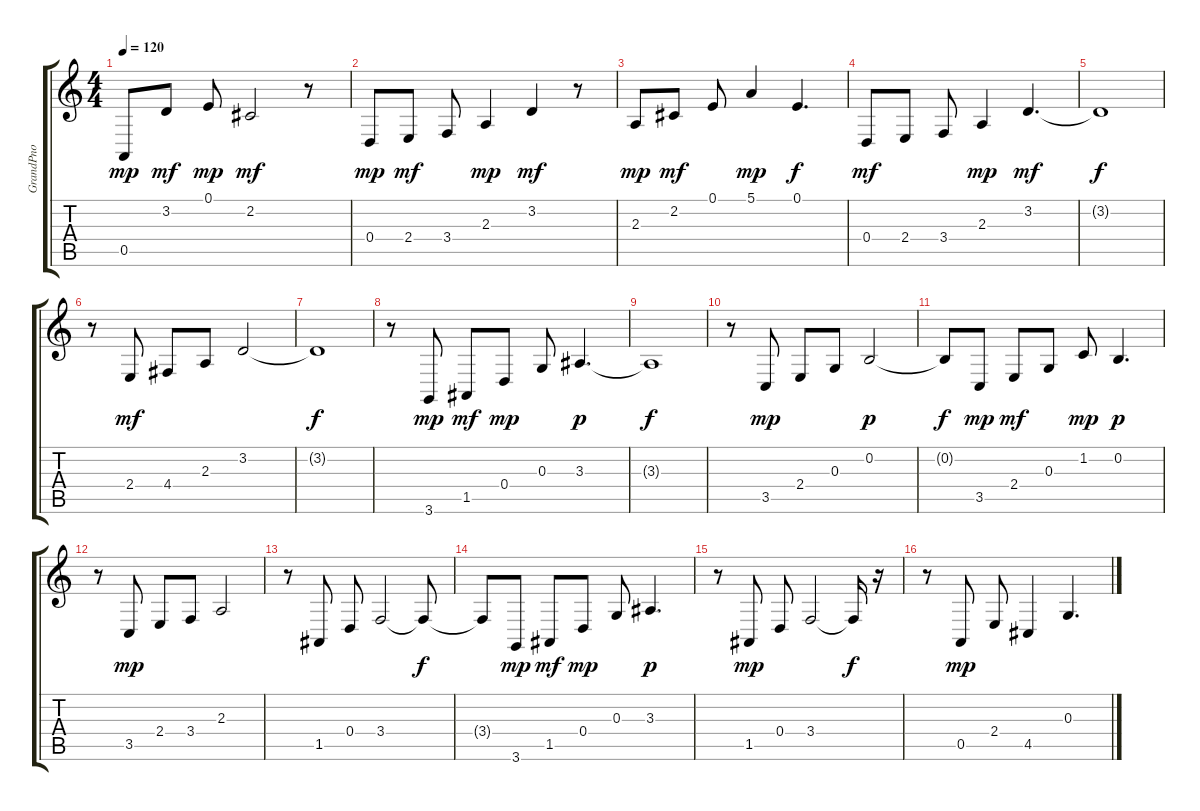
\track ("GrandPno" "GrandPno") {instrument acousticgrandpiano}
\staff {score tabs}
\tuning (E4 B3 G3 D3 A2 E2) {hide}
\ts (4 4)
\tempo 120
\clef g2
\ks c
0.5.8{dy mp} 3.2.8{dy mf} 0.1.8{dy mp} 2.2.2{dy mf} r.8 |
0.4.8{dy mp} 2.4.8{dy mf} 3.4.8 2.3.4{dy mp} 3.2.4{dy mf} r.8 |
2.3.8{dy mp} 2.2.8{dy mf} 0.1.8 5.1.4{dy mp} 0.1.4{d dy f} |
0.4.8{dy mf} 2.4.8 3.4.8 2.3.4{dy mp} 3.2.4{d dy mf} |
3.2{t}.1{dy f} |
r.8 2.4.8{dy mf} 4.4.8 2.3.8 3.2.2 |
3.2{t}.1{dy f} |
r.8 3.6.8{dy mp} 1.5.8{dy mf} 0.4.8{dy mp} 0.3.8 3.3.4{d dy p} |
3.3{t}.1{dy f} |
r.8 3.5.8{dy mp} 2.4.8 0.3.8 0.2.2{dy p} |
0.2{t}.8{dy f} 3.5.8{dy mp} 2.4.8{dy mf} 0.3.8 1.2.8{dy mp} 0.2.4{d dy p} |
r.8 3.5.8{dy mp} 2.4.8 3.4.8 2.3.2 |
r.8 1.5.8 0.4.8 3.4.2 3.4{t}.8{dy f} |
3.4{t}.8 3.6.8{dy mp} 1.5.8{dy mf} 0.4.8{dy mp} 0.3.8 3.3.4{d dy p} |
r.8 1.5.8{dy mp} 0.4.8 3.4.2 3.4{t}.16{dy f} r.16 |
r.8 0.5.8{dy mp} 2.4.8 4.5.4 0.3.4{d}
